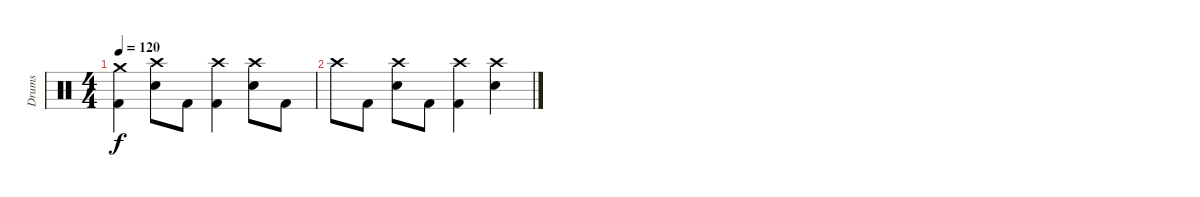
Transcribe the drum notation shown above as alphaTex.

\track ("Drums" "Drums") {instrument percussion}
\staff {score}
\articulation defaults
\ts (4 4)
\tempo 120
\clef neutral
\ks c
("Kick (hit) 2" "Crash medium (hit)").4{dy f} ("Electric Snare (hit)" "Crash high (hit)").8 "Kick (hit) 2".8 ("Kick (hit) 2" "Crash high (hit)").4 ("Electric Snare (hit)" "Crash high (hit)").8 "Kick (hit) 2".8 |
"Crash high (hit)".8 "Kick (hit) 2".8 ("Electric Snare (hit)" "Crash high (hit)").8 "Kick (hit) 2".8 ("Kick (hit) 2" "Crash high (hit)").4 ("Electric Snare (hit)" "Crash high (hit)").4
